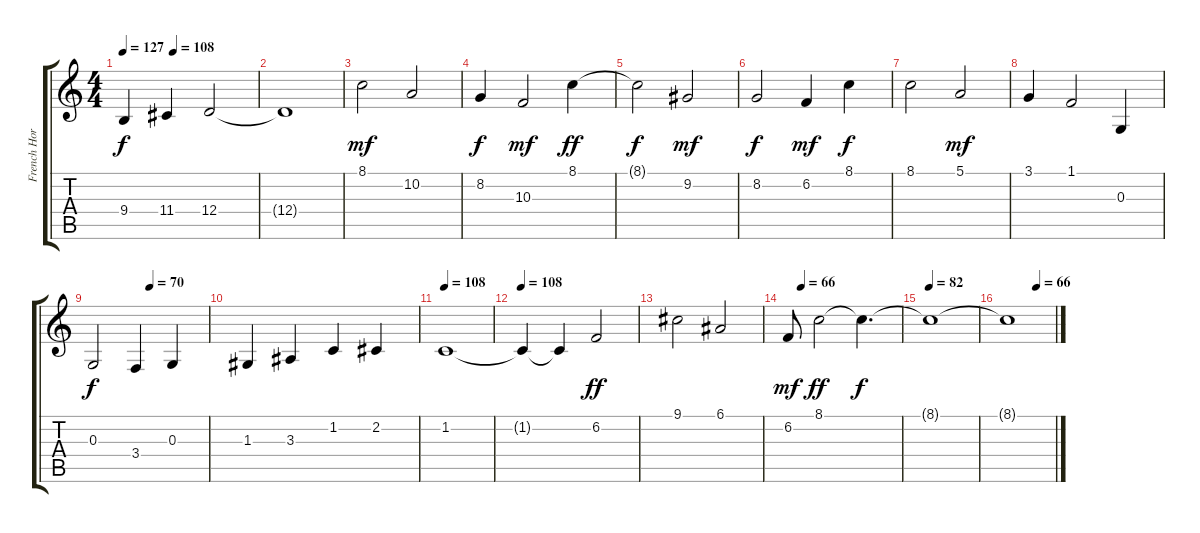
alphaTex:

\track ("French Horn" "French Hor") {instrument frenchhorn}
\staff {score tabs}
\tuning (E4 B3 G3 D3 A2 E2) {hide}
\ts (4 4)
\tempo 127
\tempo (108 0.375)
\clef g2
\ks c
9.4.4{dy f} 11.4.4 12.4.2 |
12.4{t}.1 |
8.1.2{dy mf} 10.2.2 |
8.2.4{dy f} 10.3.2{dy mf} 8.1.4{dy ff} |
8.1{t}.2{dy f} 9.2.2{dy mf} |
8.2.2{dy f} 6.2.4{dy mf} 8.1.4{dy f} |
8.1.2 5.1.2{dy mf} |
3.1.4 1.1.2 0.3.4 |
\tempo (70 0.5)
0.3.2{dy f} 3.4.4 0.3.4 |
1.3.4 3.3.4 1.2.4 2.2.4 |
\tempo 108
1.2.1 |
\tempo 108
1.2{t}.4 1.2{t}.4 6.2.2{dy ff} |
9.1.2 6.1.2 |
\tempo (66 0.125)
6.2.8{dy mf} 8.1.2{dy ff} 8.1{t}.4{d dy f} |
\tempo 82
8.1{t}.1 |
\tempo (66 0.625)
8.1{t}.1{volume 1}
